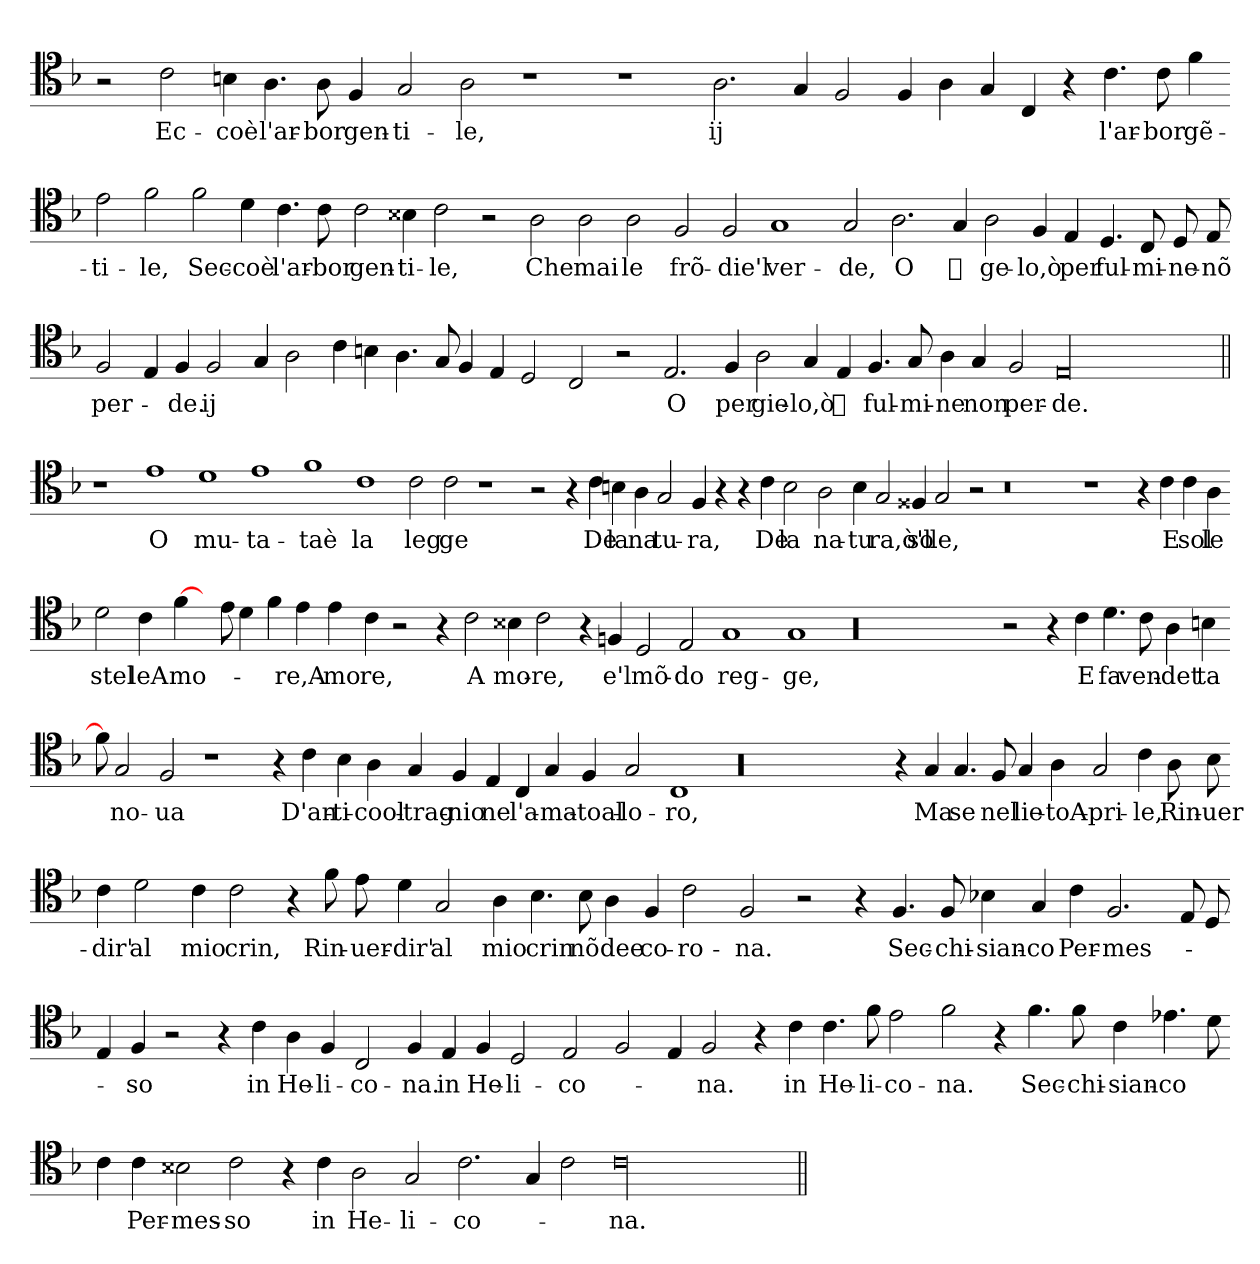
**kern	**text
*part1	*part1
*staff1	*staff1
*clefC4	*
*k[b-]	*
=	=
2r	.
2c	Ec-
4B	coѐ
4.A	l'ar-
8A	bor
4F	gen-
2G	ti-
2A	le,
1r	.
1r	.
2.A	ij
4G	.
2F	.
4F	.
4A	.
4G	.
4C	.
4r	.
4.c	l'ar-
8c	bor
4f	gẽ-
=-	=-
2e	ti-
2f	le,
2f	Sec-
4d	coѐ
4.c	l'ar-
8c	bor
2c	gen-
4B##X	ti-
2c	le,
2r	.
2A	Che
2A	mai
2A	le
2F	frõ-
2F	die'l
1G	ver-
2G	de,
2.A	O
4G	ᵱ
2A	ge-
4F	lo,ò
4E	per
4.D	ful-
8C	mi-
8D	ne-
8E	nõ
=-	=-
2F	per-
4E	.
4F	de.
2F	ij
4G	.
2A	.
4c	.
4B	.
4.A	.
8G	.
4F	.
4E	.
2D	.
2C	.
2r	.
2.E	O
4F	per
2A	gie-
4G	lo,ò
4E	ᵱ
4.F	ful-
8G	mi-
4A	ne
4G	non
2F	per-
00E/	de.
=||	=||
1r	.
1e	O
1d	mu-
1e	ta-
1f	taѐ
1c	la
2c	leg-
2c	ge
1r	.
2r	.
4r	.
4c	De
4B	la
4A	na-
2G	tu-
4F	ra,
4r	.
4r	.
4c	De
2B	la
2A	na-
4B	tu-
2G	ra,ò'l
4F##X	so-
2G	le,
2r	.
0r	.
1r	.
4r	.
4c	E
4c	sol
4A	le
=-	=-
2d	stel-
4c	leA-
[4f	mo-
8ryy	.
8e	.
4d	.
4f	.
4e	re,A-
4e	mo-
4c	re,
2r	.
4r	.
2c	A-
4B##X	mo-
2c	re,
4r	.
4F	e'l
2D	mõ-
2E	do
1G	reg-
1G	ge,
00r	.
2r	.
4r	.
4c	E
4.d	fa
8c	ven-
4A	det-
4B	ta
=-	=-
8f]	.
2G	no-
2F	ua
1r	.
4r	.
4c	D'an-
4B	ti-
4A	cool-
4G	trag-
4F	nio
4E	ne
4C	l'a-
4G	ma-
4F	toal-
2G	lo-
1C	ro,
00r	.
4r	.
4G	Ma
4.G	se
8F	nel
4G	lie-
4A	toA-
2G	pri-
4c	le,
8A	Rin-
8B	uer-
=-	=-
4c	dir'
2d	al
4c	mio
2c	crin,
4r	.
8f	Rin-
8e	uer-
4d	dir'
2G	al
4A	mio
4.B	crin
8B	nõ
4A	dee
4F	co-
2c	ro-
2F	na.
2r	.
4r	.
4.F	Sec-
8F	chi-
4B-X	sian-
4G	co
4c	Per-
2.F	mes-
8E	.
8D	.
=-	=-
4E	.
4F	so
2r	.
4r	.
4c	in
4A	He-
4F	li-
2C	co-
4F	na.
4E	in
4F	He-
2D	li-
2E	co-
2F	.
4E	.
2F	na.
4r	.
4c	in
4.c	He-
8f	li-
2e	co-
2f	na.
4r	.
4.f	Sec-
8f	chi-
4c	sian-
4.e-X	co
8d	.
=-	=-
4c	.
4c	Per-
2B##X	mes-
2c	so
4r	.
4c	in
2A	He-
2G	li-
2.c	co-
4G	.
2c	.
00c	na.
=||	=||
*-	*-
